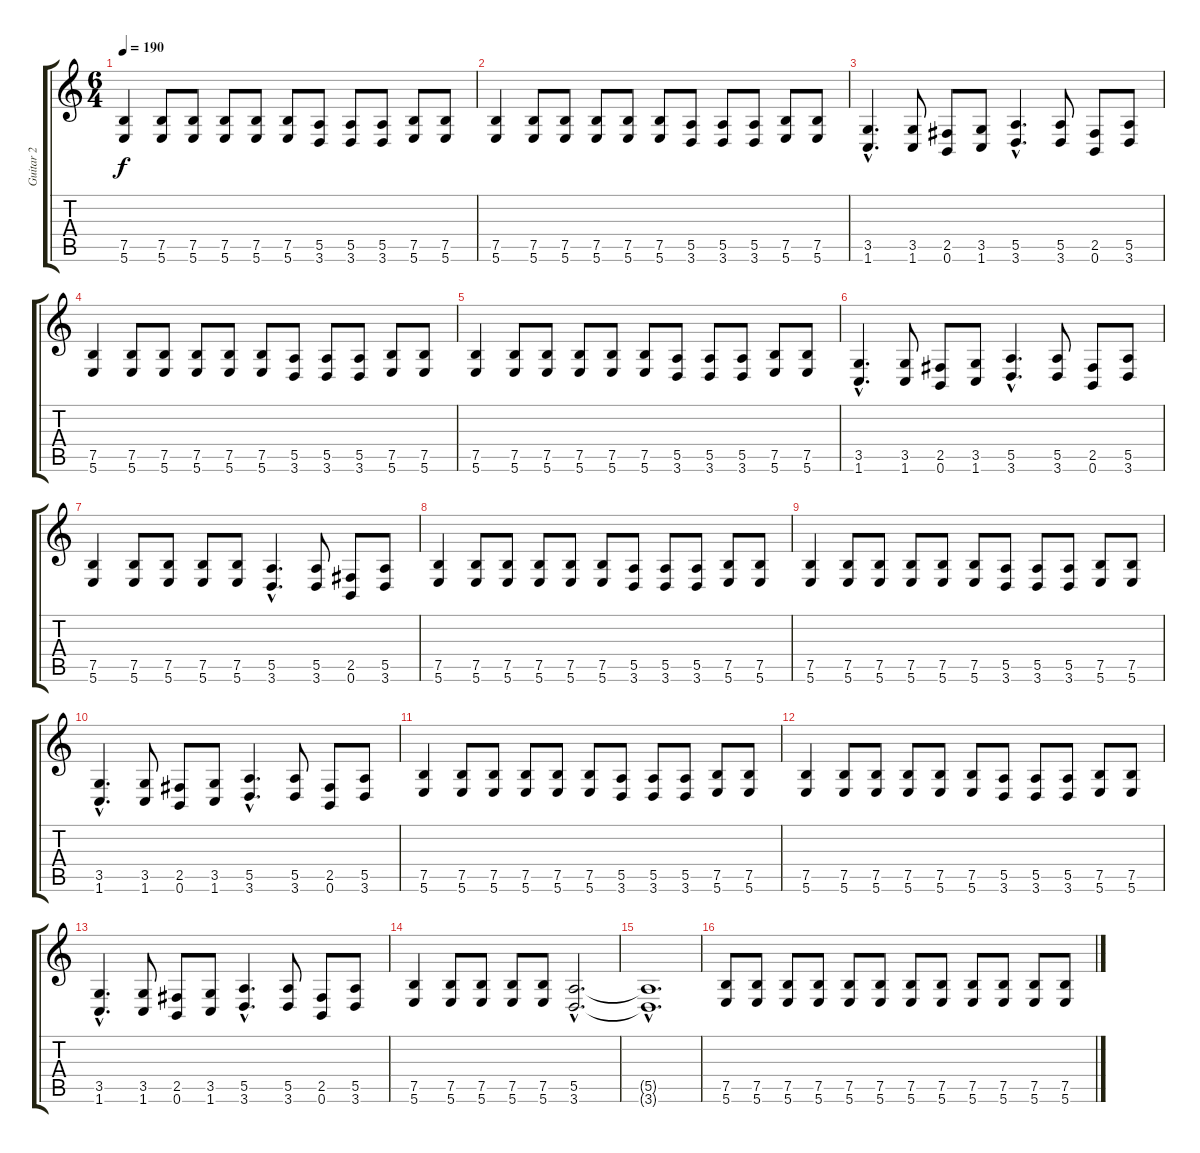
\track ("Guitar 2" "Guitar 2") {instrument distortionguitar}
\staff {score tabs}
\tuning (B3 G3 D3 A2 E2 B1) {hide}
\ts (6 4)
\tempo 190
\clef g2
\ks c
(7.5 5.6).4{dy f} (7.5 5.6).8 (7.5 5.6).8 (7.5 5.6).8 (7.5 5.6).8 (7.5 5.6).8 (5.5 3.6).8 (5.5 3.6).8 (5.5 3.6).8 (7.5 5.6).8 (7.5 5.6).8 |
(7.5 5.6).4 (7.5 5.6).8 (7.5 5.6).8 (7.5 5.6).8 (7.5 5.6).8 (7.5 5.6).8 (5.5 3.6).8 (5.5 3.6).8 (5.5 3.6).8 (7.5 5.6).8 (7.5 5.6).8 |
(3.5{hac} 1.6{hac}).4{d} (3.5 1.6).8 (2.5 0.6).8 (3.5 1.6).8 (5.5{hac} 3.6{hac}).4{d} (5.5 3.6).8 (2.5 0.6).8 (5.5 3.6).8 |
(7.5 5.6).4 (7.5 5.6).8 (7.5 5.6).8 (7.5 5.6).8 (7.5 5.6).8 (7.5 5.6).8 (5.5 3.6).8 (5.5 3.6).8 (5.5 3.6).8 (7.5 5.6).8 (7.5 5.6).8 |
(7.5 5.6).4 (7.5 5.6).8 (7.5 5.6).8 (7.5 5.6).8 (7.5 5.6).8 (7.5 5.6).8 (5.5 3.6).8 (5.5 3.6).8 (5.5 3.6).8 (7.5 5.6).8 (7.5 5.6).8 |
(3.5{hac} 1.6{hac}).4{d} (3.5 1.6).8 (2.5 0.6).8 (3.5 1.6).8 (5.5{hac} 3.6{hac}).4{d} (5.5 3.6).8 (2.5 0.6).8 (5.5 3.6).8 |
(7.5 5.6).4 (7.5 5.6).8 (7.5 5.6).8 (7.5 5.6).8 (7.5 5.6).8 (5.5{hac} 3.6{hac}).4{d} (5.5 3.6).8 (2.5 0.6).8 (5.5 3.6).8 |
(7.5 5.6).4 (7.5 5.6).8 (7.5 5.6).8 (7.5 5.6).8 (7.5 5.6).8 (7.5 5.6).8 (5.5 3.6).8 (5.5 3.6).8 (5.5 3.6).8 (7.5 5.6).8 (7.5 5.6).8 |
(7.5 5.6).4 (7.5 5.6).8 (7.5 5.6).8 (7.5 5.6).8 (7.5 5.6).8 (7.5 5.6).8 (5.5 3.6).8 (5.5 3.6).8 (5.5 3.6).8 (7.5 5.6).8 (7.5 5.6).8 |
(3.5{hac} 1.6{hac}).4{d} (3.5 1.6).8 (2.5 0.6).8 (3.5 1.6).8 (5.5{hac} 3.6{hac}).4{d} (5.5 3.6).8 (2.5 0.6).8 (5.5 3.6).8 |
(7.5 5.6).4 (7.5 5.6).8 (7.5 5.6).8 (7.5 5.6).8 (7.5 5.6).8 (7.5 5.6).8 (5.5 3.6).8 (5.5 3.6).8 (5.5 3.6).8 (7.5 5.6).8 (7.5 5.6).8 |
(7.5 5.6).4 (7.5 5.6).8 (7.5 5.6).8 (7.5 5.6).8 (7.5 5.6).8 (7.5 5.6).8 (5.5 3.6).8 (5.5 3.6).8 (5.5 3.6).8 (7.5 5.6).8 (7.5 5.6).8 |
(3.5{hac} 1.6{hac}).4{d} (3.5 1.6).8 (2.5 0.6).8 (3.5 1.6).8 (5.5{hac} 3.6{hac}).4{d} (5.5 3.6).8 (2.5 0.6).8 (5.5 3.6).8 |
(7.5 5.6).4 (7.5 5.6).8 (7.5 5.6).8 (7.5 5.6).8 (7.5 5.6).8 (5.5{hac} 3.6{hac}).2{d} |
(5.5{hac t} 3.6{hac t}).1{d} |
(7.5 5.6).8 (7.5 5.6).8 (7.5 5.6).8 (7.5 5.6).8 (7.5 5.6).8 (7.5 5.6).8 (7.5 5.6).8 (7.5 5.6).8 (7.5 5.6).8 (7.5 5.6).8 (7.5 5.6).8 (7.5 5.6).8
